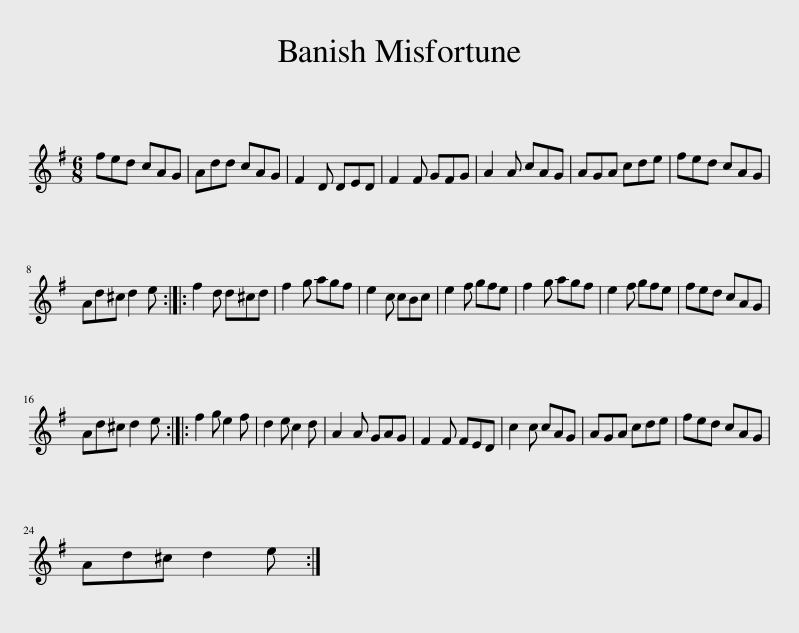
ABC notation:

X:1
L:1/8
M:6/8
I:linebreak $
K:G
V:1 treble
V:1
 fed cAG | Add cAG | F2 D DED | F2 F GFG | A2 A cAG | %5
 AGA cde | fed cAG |$ Ad^c d2 e :: f2 d d^cd | f2 g agf | %10
 e2 c cBc | e2 f gfe | f2 g agf | e2 f gfe | fed cAG |$ %15
 Ad^c d2 e :: f2 g e2 f | d2 e c2 d | A2 A GAG | F2 F FED | %20
 c2 c cAG | AGA cde | fed cAG |$ Ad^c d2 e :| %24
